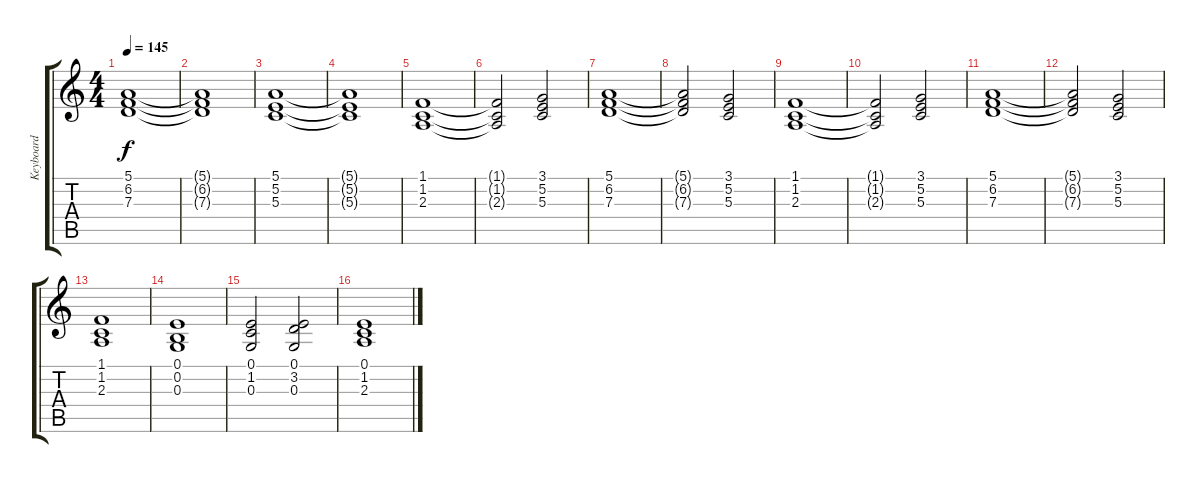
\track ("Keyboard" "Keyboard") {instrument stringensemble2}
\staff {score tabs}
\tuning (E4 B3 G3 D3 A2 E2) {hide}
\ts (4 4)
\tempo 145
\clef g2
\ks c
(5.1 6.2 7.3).1{dy f} |
(5.1{t} 6.2{t} 7.3{t}).1 |
(5.1 5.2 5.3).1 |
(5.1{t} 5.2{t} 5.3{t}).1 |
(1.1 1.2 2.3).1 |
(1.1{t} 1.2{t} 2.3{t}).2 (3.1 5.2 5.3).2 |
(5.1 6.2 7.3).1 |
(5.1{t} 6.2{t} 7.3{t}).2 (3.1 5.2 5.3).2 |
(1.1 1.2 2.3).1 |
(1.1{t} 1.2{t} 2.3{t}).2 (3.1 5.2 5.3).2 |
(5.1 6.2 7.3).1 |
(5.1{t} 6.2{t} 7.3{t}).2 (3.1 5.2 5.3).2 |
(1.1 1.2 2.3).1 |
(0.1 0.2 0.3).1 |
(0.1 1.2 0.3).2 (0.1 3.2 0.3).2 |
(0.1 1.2 2.3).1
